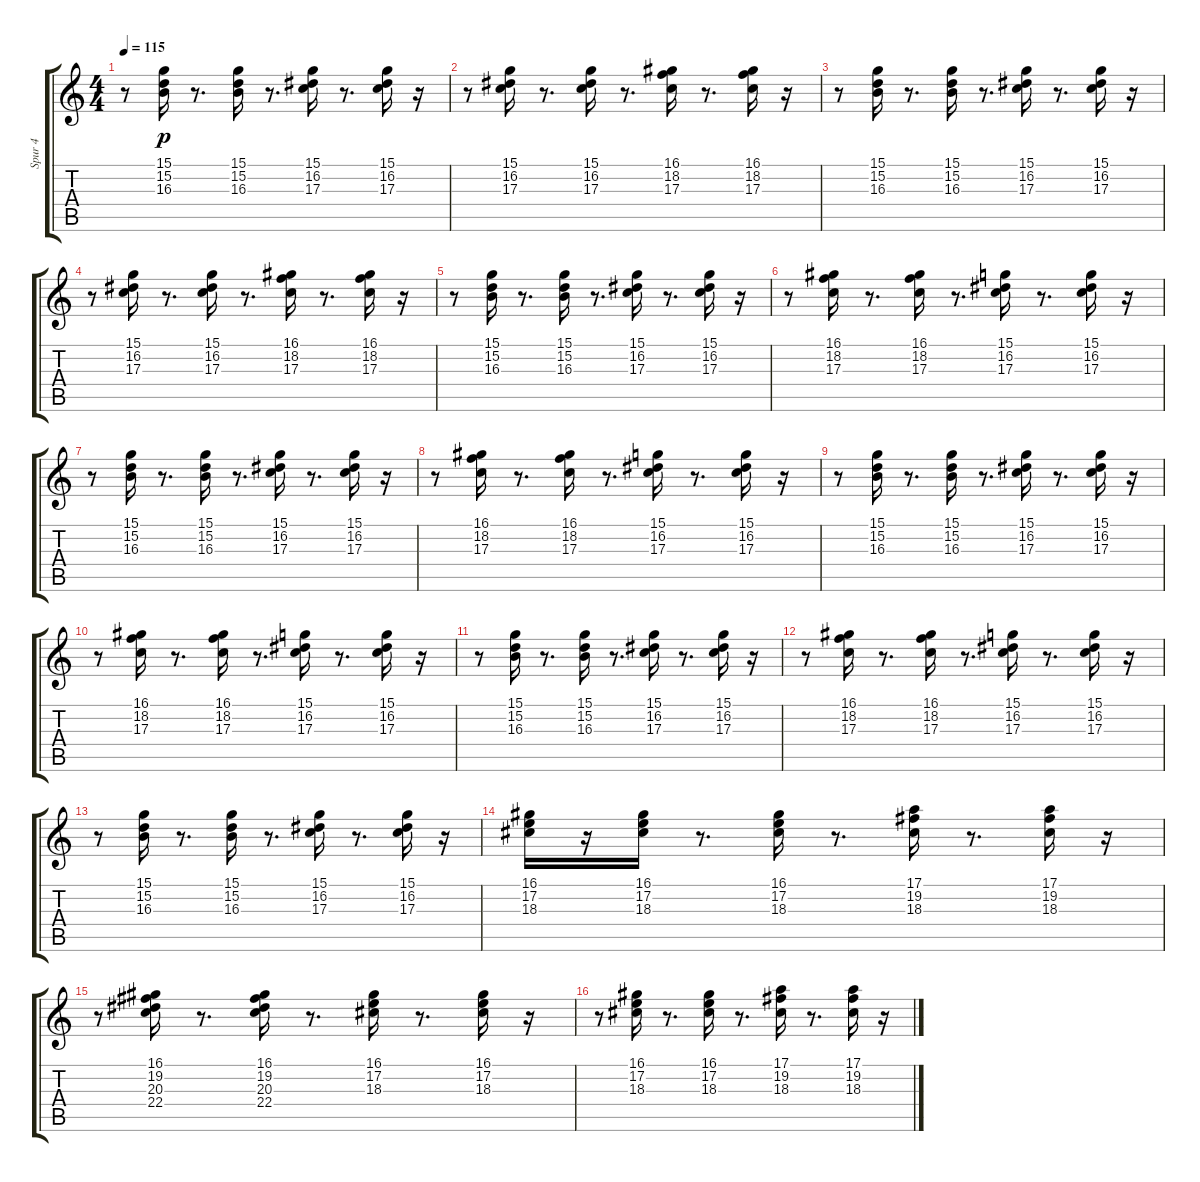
\track ("Spur 4" "Spur 4") {instrument acousticgrandpiano}
\staff {score tabs}
\tuning (E4 B3 G3 D3 A2 E2) {hide}
\ts (4 4)
\tempo 115
\clef g2
\ks c
r.8{dy p} (15.1 15.2 16.3).16 r.8{d} (15.1 15.2 16.3).16 r.8{d} (15.1 16.2 17.3).16 r.8{d} (15.1 16.2 17.3).16 r.16 |
r.8 (15.1 16.2 17.3).16 r.8{d} (15.1 16.2 17.3).16 r.8{d} (16.1 18.2 17.3).16 r.8{d} (16.1 18.2 17.3).16 r.16 |
r.8 (15.1 15.2 16.3).16 r.8{d} (15.1 15.2 16.3).16 r.8{d} (15.1 16.2 17.3).16 r.8{d} (15.1 16.2 17.3).16 r.16 |
r.8 (15.1 16.2 17.3).16 r.8{d} (15.1 16.2 17.3).16 r.8{d} (16.1 18.2 17.3).16 r.8{d} (16.1 18.2 17.3).16 r.16 |
r.8 (15.1 15.2 16.3).16 r.8{d} (15.1 15.2 16.3).16 r.8{d} (15.1 16.2 17.3).16 r.8{d} (15.1 16.2 17.3).16 r.16 |
r.8 (16.1 18.2 17.3).16 r.8{d} (16.1 18.2 17.3).16 r.8{d} (15.1 16.2 17.3).16 r.8{d} (15.1 16.2 17.3).16 r.16 |
r.8 (15.1 15.2 16.3).16 r.8{d} (15.1 15.2 16.3).16 r.8{d} (15.1 16.2 17.3).16 r.8{d} (15.1 16.2 17.3).16 r.16 |
r.8 (16.1 18.2 17.3).16 r.8{d} (16.1 18.2 17.3).16 r.8{d} (15.1 16.2 17.3).16 r.8{d} (15.1 16.2 17.3).16 r.16 |
r.8 (15.1 15.2 16.3).16 r.8{d} (15.1 15.2 16.3).16 r.8{d} (15.1 16.2 17.3).16 r.8{d} (15.1 16.2 17.3).16 r.16 |
r.8 (16.1 18.2 17.3).16 r.8{d} (16.1 18.2 17.3).16 r.8{d} (15.1 16.2 17.3).16 r.8{d} (15.1 16.2 17.3).16 r.16 |
r.8 (15.1 15.2 16.3).16 r.8{d} (15.1 15.2 16.3).16 r.8{d} (15.1 16.2 17.3).16 r.8{d} (15.1 16.2 17.3).16 r.16 |
r.8 (16.1 18.2 17.3).16 r.8{d} (16.1 18.2 17.3).16 r.8{d} (15.1 16.2 17.3).16 r.8{d} (15.1 16.2 17.3).16 r.16 |
r.8 (15.1 15.2 16.3).16 r.8{d} (15.1 15.2 16.3).16 r.8{d} (15.1 16.2 17.3).16 r.8{d} (15.1 16.2 17.3).16 r.16 |
(16.1 17.2 18.3).16 r.16 (16.1 17.2 18.3).16 r.8{d} (16.1 17.2 18.3).16 r.8{d} (17.1 19.2 18.3).16 r.8{d} (17.1 19.2 18.3).16 r.16 |
r.8 (16.1 19.2 20.3 22.4).16 r.8{d} (16.1 19.2 20.3 22.4).16 r.8{d} (16.1 17.2 18.3).16 r.8{d} (16.1 17.2 18.3).16 r.16 |
r.8 (16.1 17.2 18.3).16 r.8{d} (16.1 17.2 18.3).16 r.8{d} (17.1 19.2 18.3).16 r.8{d} (17.1 19.2 18.3).16 r.16
